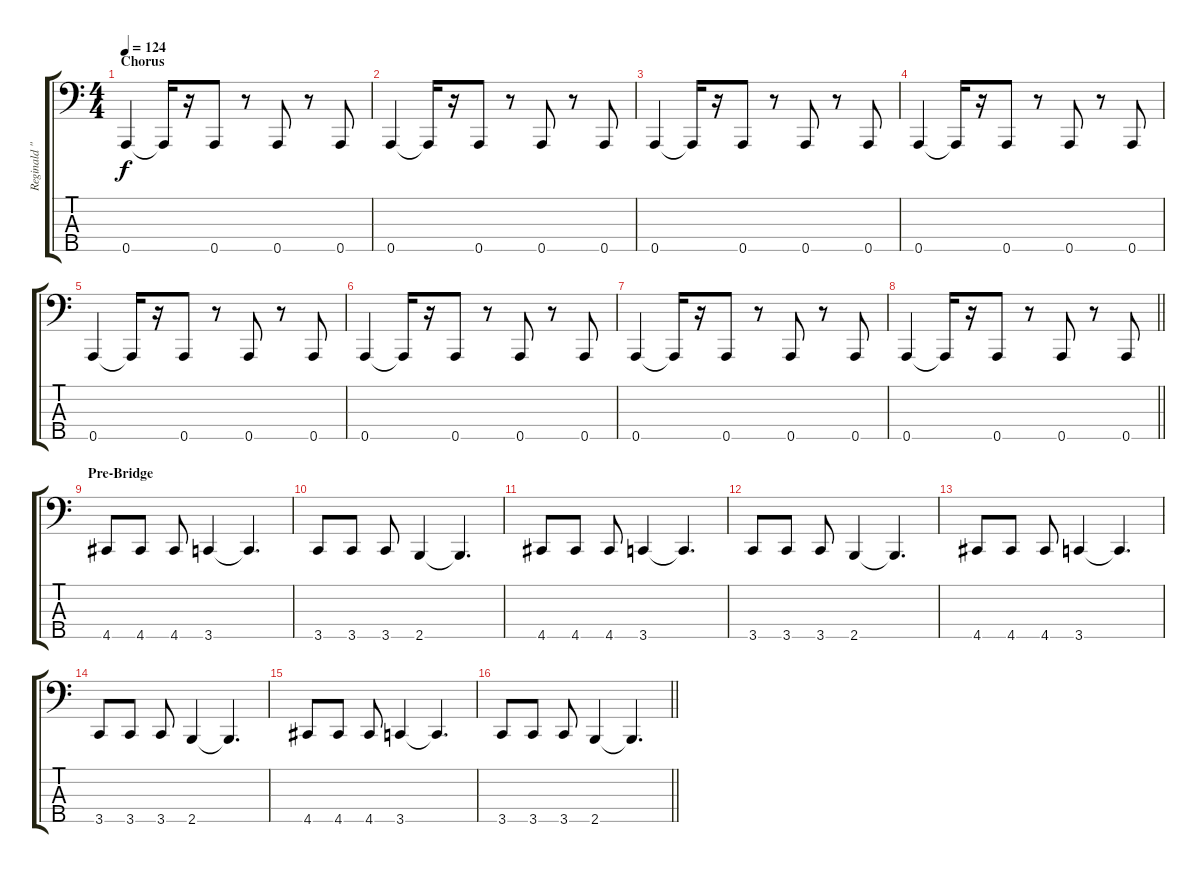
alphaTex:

\track ("Reginald \"Fieldy\"Arvizu" "Reginald \"") {instrument electricbassfinger}
\staff {score tabs}
\tuning (F2 C2 G1 D1 A0) {hide}
\ts (4 4)
\section ("" "Chorus")
\tempo 124
\clef f4
\ks c
0.5.4{dy f} 0.5{t}.16 r.16 0.5.8 r.8 0.5.8 r.8 0.5.8 |
0.5.4 0.5{t}.16 r.16 0.5.8 r.8 0.5.8 r.8 0.5.8 |
0.5.4 0.5{t}.16 r.16 0.5.8 r.8 0.5.8 r.8 0.5.8 |
0.5.4 0.5{t}.16 r.16 0.5.8 r.8 0.5.8 r.8 0.5.8 |
0.5.4 0.5{t}.16 r.16 0.5.8 r.8 0.5.8 r.8 0.5.8 |
0.5.4 0.5{t}.16 r.16 0.5.8 r.8 0.5.8 r.8 0.5.8 |
0.5.4 0.5{t}.16 r.16 0.5.8 r.8 0.5.8 r.8 0.5.8 |
\barLineRight lightlight
0.5.4 0.5{t}.16 r.16 0.5.8 r.8 0.5.8 r.8 0.5.8 |
\section ("" "Pre-Bridge")
4.5.8 4.5.8 4.5.8 3.5.4 3.5{t}.4{d} |
3.5.8 3.5.8 3.5.8 2.5.4 2.5{t}.4{d} |
4.5.8 4.5.8 4.5.8 3.5.4 3.5{t}.4{d} |
3.5.8 3.5.8 3.5.8 2.5.4 2.5{t}.4{d} |
4.5.8 4.5.8 4.5.8 3.5.4 3.5{t}.4{d} |
3.5.8 3.5.8 3.5.8 2.5.4 2.5{t}.4{d} |
4.5.8 4.5.8 4.5.8 3.5.4 3.5{t}.4{d} |
\barLineRight lightlight
3.5.8 3.5.8 3.5.8 2.5.4 2.5{t}.4{d}
